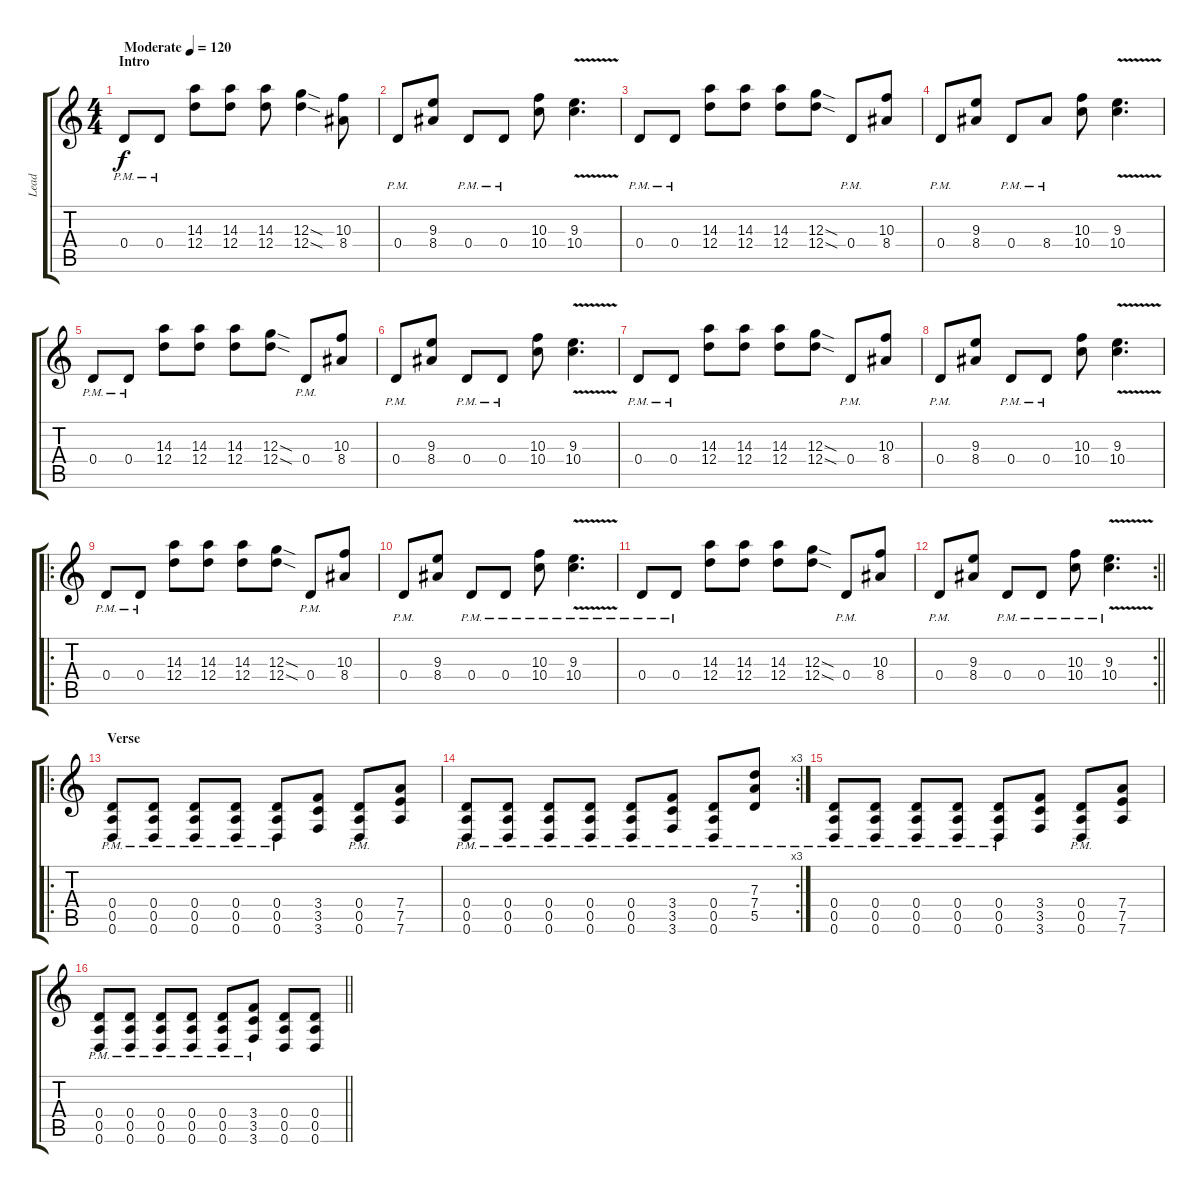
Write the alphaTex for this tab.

\track ("Lead" "Lead") {instrument distortionguitar}
\staff {score tabs}
\tuning (E4 B3 G3 D3 A2 D2) {hide}
\ts (4 4)
\section ("" "Intro")
\tempo (120 "Moderate")
\clef g2
\ks c
0.4{pm}.8{dy f instrument distortionguitar} 0.4{pm}.8 (14.3 12.4).8 (14.3 12.4).8 (14.3 12.4).8 (12.3{sod} 12.4{sod}).4 (10.3 8.4).8 |
0.4{pm}.8 (9.3 8.4).8 0.4{pm}.8 0.4{pm}.8 (10.3 10.4).8 (9.3 10.4{v}).4{d} |
0.4{pm}.8 0.4{pm}.8 (14.3 12.4).8 (14.3 12.4).8 (14.3 12.4).8 (12.3{sod} 12.4{sod}).8 0.4{pm}.8 (10.3 8.4).8 |
0.4{pm}.8 (9.3 8.4).8 0.4{pm}.8 8.4{pm}.8 (10.3 10.4).8 (9.3 10.4{v}).4{d} |
0.4{pm}.8 0.4{pm}.8 (14.3 12.4).8 (14.3 12.4).8 (14.3 12.4).8 (12.3{sod} 12.4{sod}).8 0.4{pm}.8 (10.3 8.4).8 |
0.4{pm}.8 (9.3 8.4).8 0.4{pm}.8 0.4{pm}.8 (10.3 10.4).8 (9.3 10.4{v}).4{d} |
0.4{pm}.8 0.4{pm}.8 (14.3 12.4).8 (14.3 12.4).8 (14.3 12.4).8 (12.3{sod} 12.4{sod}).8 0.4{pm}.8 (10.3 8.4).8 |
0.4{pm}.8 (9.3 8.4).8 0.4{pm}.8 0.4{pm}.8 (10.3 10.4).8 (9.3 10.4{v}).4{d} |
\ro
0.4{pm}.8 0.4{pm}.8 (14.3 12.4).8 (14.3 12.4).8 (14.3 12.4).8 (12.3{sod} 12.4{sod}).8 0.4{pm}.8 (10.3 8.4).8 |
0.4{pm}.8 (9.3 8.4).8 0.4{pm}.8 0.4{pm}.8 (10.3{pm} 10.4{pm}).8 (9.3{pm} 10.4{v pm}).4{d} |
0.4{pm}.8 0.4{pm}.8 (14.3 12.4).8 (14.3 12.4).8 (14.3 12.4).8 (12.3{sod} 12.4{sod}).8 0.4{pm}.8 (10.3 8.4).8 |
\rc 2
\barLineRight lightlight
0.4{pm}.8 (9.3 8.4).8 0.4{pm}.8 0.4{pm}.8 (10.3{pm} 10.4{pm}).8 (9.3{pm} 10.4{v pm}).4{d} |
\ro
\section ("" "Verse")
(0.4{pm} 0.5{pm} 0.6{pm}).8{instrument distortionguitar} (0.4{pm} 0.5{pm} 0.6{pm}).8 (0.4{pm} 0.5{pm} 0.6{pm}).8 (0.4{pm} 0.5{pm} 0.6{pm}).8 (0.4{pm} 0.5{pm} 0.6{pm}).8 (3.4 3.5 3.6).8 (0.4{pm} 0.5{pm} 0.6{pm}).8 (7.4 7.5 7.6).8 |
\rc 3
(0.4{pm} 0.5{pm} 0.6{pm}).8 (0.4{pm} 0.5{pm} 0.6{pm}).8 (0.4{pm} 0.5{pm} 0.6{pm}).8 (0.4{pm} 0.5{pm} 0.6{pm}).8 (0.4{pm} 0.5{pm} 0.6{pm}).8 (3.4{pm} 3.5{pm} 3.6{pm}).8 (0.4{pm} 0.5{pm} 0.6{pm}).8 (7.3{pm} 7.4{pm} 5.5{pm}).8 |
(0.4{pm} 0.5{pm} 0.6{pm}).8{instrument distortionguitar} (0.4{pm} 0.5{pm} 0.6{pm}).8 (0.4{pm} 0.5{pm} 0.6{pm}).8 (0.4{pm} 0.5{pm} 0.6{pm}).8 (0.4{pm} 0.5{pm} 0.6{pm}).8 (3.4 3.5 3.6).8 (0.4{pm} 0.5{pm} 0.6{pm}).8 (7.4 7.5 7.6).8 |
\barLineRight lightlight
(0.4{pm} 0.5{pm} 0.6{pm}).8 (0.4{pm} 0.5{pm} 0.6{pm}).8 (0.4{pm} 0.5{pm} 0.6{pm}).8 (0.4{pm} 0.5{pm} 0.6{pm}).8 (0.4{pm} 0.5{pm} 0.6{pm}).8 (3.4{pm} 3.5{pm} 3.6{pm}).8 (0.4 0.5 0.6).8 (0.4 0.5 0.6).8
